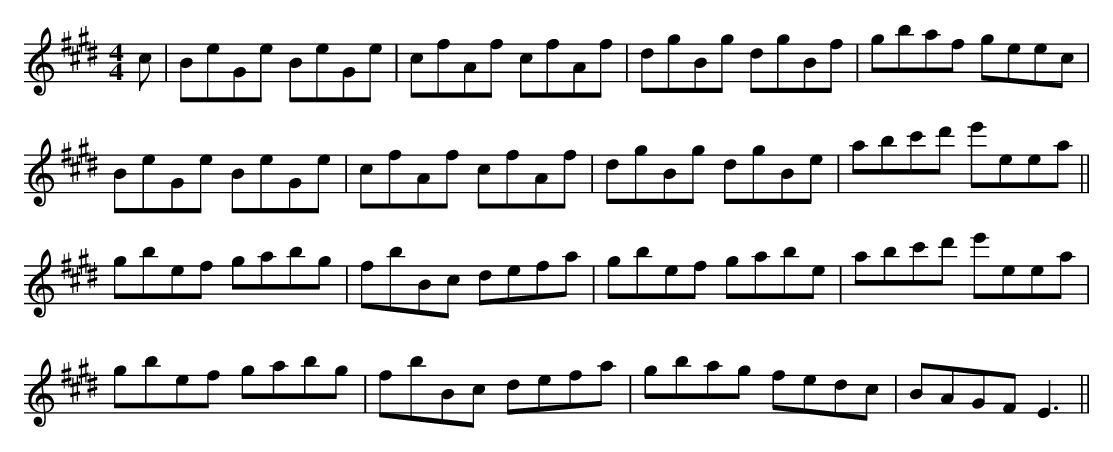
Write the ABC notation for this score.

X:1
M:4/4
K:E
c|BeGe BeGe|cfAf cfAf|dgBg dgBf|gbaf geec|
BeGe BeGe|cfAf cfAf|dgBg dgBe|abc'd' e'eea||
gbef gabg|fbBc defa|gbef gabe|abc'd' e'eea|
gbef gabg|fbBc defa|gbag fedc|BAGF E3||
